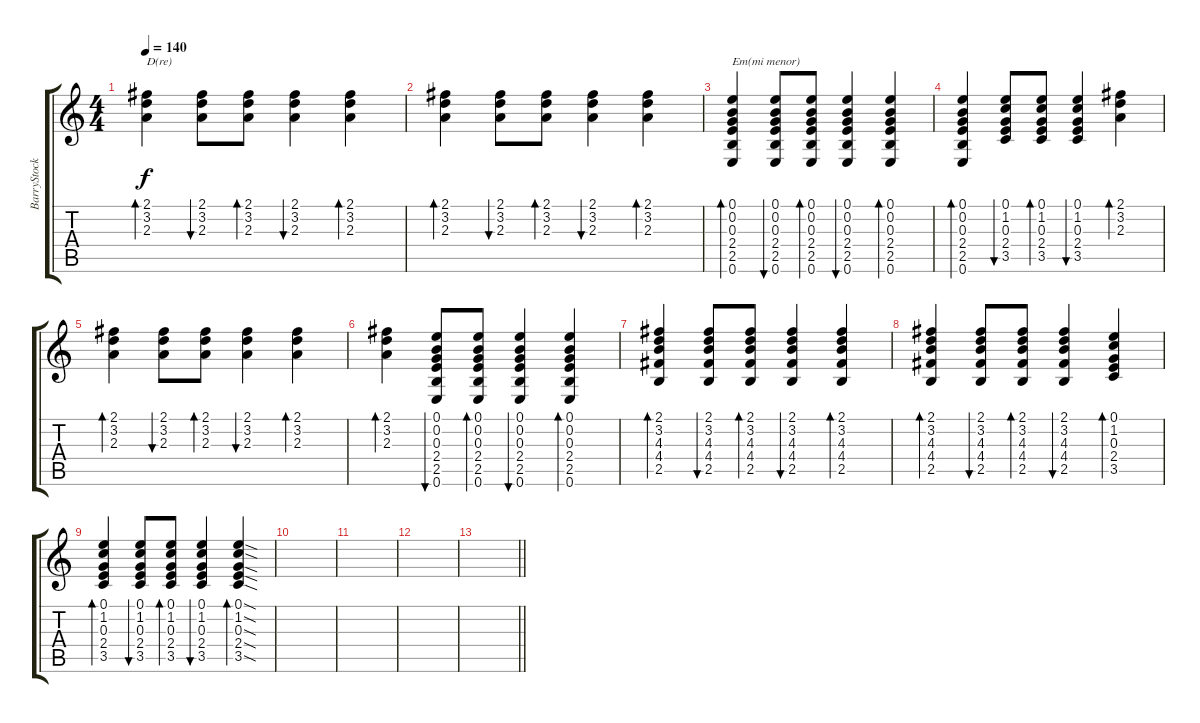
\track ("BarryStock" "BarryStock") {instrument distortionguitar}
\staff {score tabs}
\tuning (E4 B3 G3 D3 A2 E2) {hide}
\ts (4 4)
\tempo 140
\clef g2
\ks c
(2.1 3.2 2.3).4{bd 60 txt "D(re)" dy f} (2.1 3.2 2.3).8{bu 60} (2.1 3.2 2.3).8{bd 60} (2.1 3.2 2.3).4{bu 60} (2.1 3.2 2.3).4{bd 60} |
(2.1 3.2 2.3).4{bd 60} (2.1 3.2 2.3).8{bu 60} (2.1 3.2 2.3).8{bd 60} (2.1 3.2 2.3).4{bu 60} (2.1 3.2 2.3).4{bd 60} |
(0.1 0.2 0.3 2.4 2.5 0.6).4{bd 60 txt "Em(mi menor)"} (0.1 0.2 0.3 2.4 2.5 0.6).8{bu 60} (0.1 0.2 0.3 2.4 2.5 0.6).8{bd 60} (0.1 0.2 0.3 2.4 2.5 0.6).4{bu 60} (0.1 0.2 0.3 2.4 2.5 0.6).4{bd 60} |
(0.1 0.2 0.3 2.4 2.5 0.6).4{bd 60} (0.1 1.2 0.3 2.4 3.5).8{bu 60} (0.1 1.2 0.3 2.4 3.5).8{bd 60} (0.1 1.2 0.3 2.4 3.5).4{bu 60} (2.1 3.2 2.3).4{bd 60} |
(2.1 3.2 2.3).4{bd 60} (2.1 3.2 2.3).8{bu 60} (2.1 3.2 2.3).8{bd 60} (2.1 3.2 2.3).4{bu 60} (2.1 3.2 2.3).4{bd 60} |
(2.1 3.2 2.3).4{bd 60} (0.1 0.2 0.3 2.4 2.5 0.6).8{bu 60} (0.1 0.2 0.3 2.4 2.5 0.6).8{bd 60} (0.1 0.2 0.3 2.4 2.5 0.6).4{bu 60} (0.1 0.2 0.3 2.4 2.5 0.6).4{bd 60} |
(2.1 3.2 4.3 4.4 2.5).4{bd 60} (2.1 3.2 4.3 4.4 2.5).8{bu 60} (2.1 3.2 4.3 4.4 2.5).8{bd 60} (2.1 3.2 4.3 4.4 2.5).4{bu 60} (2.1 3.2 4.3 4.4 2.5).4{bd 60} |
(2.1 3.2 4.3 4.4 2.5).4{bd 60} (2.1 3.2 4.3 4.4 2.5).8{bu 60} (2.1 3.2 4.3 4.4 2.5).8{bd 60} (2.1 3.2 4.3 4.4 2.5).4{bu 60} (0.1 1.2 0.3 2.4 3.5).4{bd 60} |
(0.1 1.2 0.3 2.4 3.5).4{bd 60} (0.1 1.2 0.3 2.4 3.5).8{bu 60} (0.1 1.2 0.3 2.4 3.5).8{bd 60} (0.1 1.2 0.3 2.4 3.5).4{bu 60} (0.1{sod} 1.2{sod} 0.3{sod} 2.4{sod} 3.5{sod}).4{bd 60} |
|
|
|
\barLineRight lightlight
